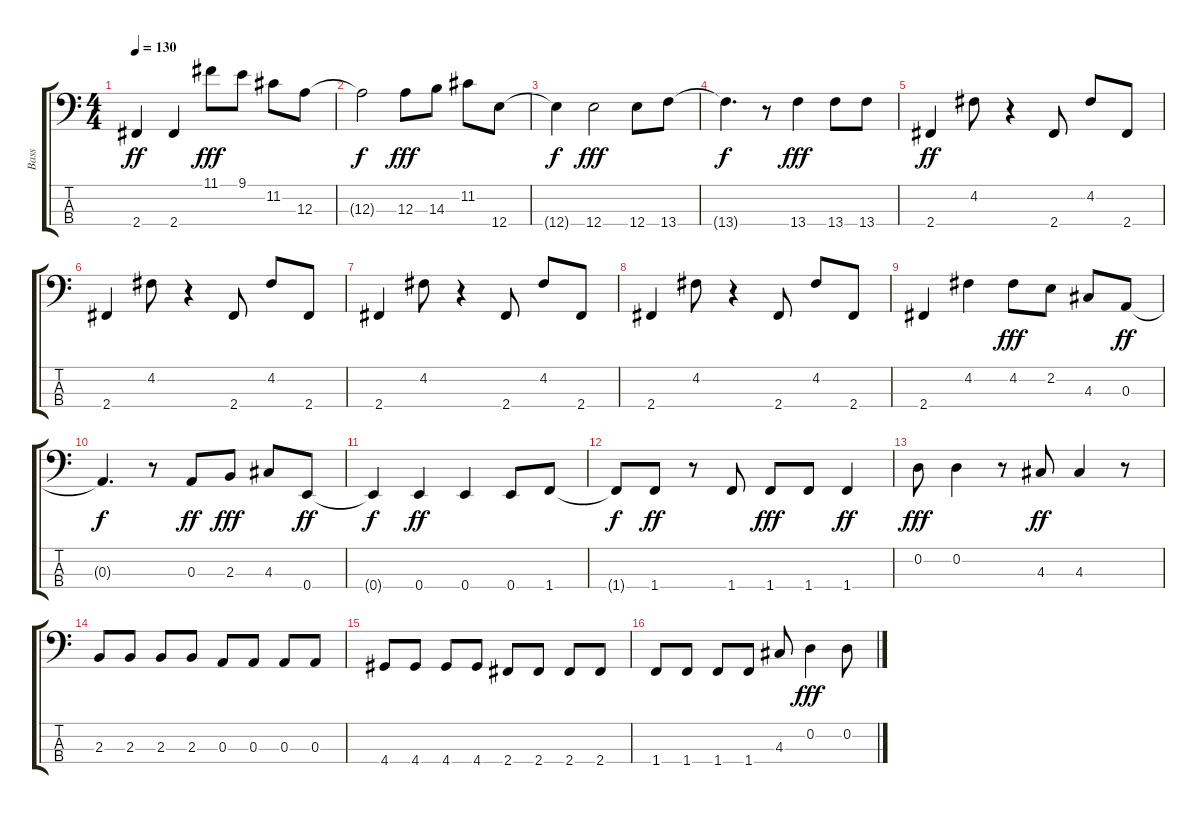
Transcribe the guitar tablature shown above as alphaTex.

\track ("Bass" "Bass") {instrument electricbassfinger}
\staff {score tabs}
\tuning (G2 D2 A1 E1) {hide}
\ts (4 4)
\tempo 130
\clef f4
\ks c
2.4.4{dy ff} 2.4.4 11.1.8{dy fff} 9.1.8 11.2.8 12.3.8 |
12.3{t}.2{dy f} 12.3.8{dy fff} 14.3.8 11.2.8 12.4.8 |
12.4{t}.4{dy f} 12.4.2{dy fff} 12.4.8 13.4.8 |
13.4{t}.4{d dy f} r.8 13.4.4{dy fff} 13.4.8 13.4.8 |
2.4.4{dy ff} 4.2.8 r.4 2.4.8 4.2.8 2.4.8 |
2.4.4 4.2.8 r.4 2.4.8 4.2.8 2.4.8 |
2.4.4 4.2.8 r.4 2.4.8 4.2.8 2.4.8 |
2.4.4 4.2.8 r.4 2.4.8 4.2.8 2.4.8 |
2.4.4 4.2.4 4.2.8{dy fff} 2.2.8 4.3.8 0.3.8{dy ff} |
0.3{t}.4{d dy f} r.8 0.3.8{dy ff} 2.3.8{dy fff} 4.3.8 0.4.8{dy ff} |
0.4{t}.4{dy f} 0.4.4{dy ff} 0.4.4 0.4.8 1.4.8 |
1.4{t}.8{dy f} 1.4.8{dy ff} r.8 1.4.8 1.4.8{dy fff} 1.4.8 1.4.4{dy ff} |
0.2.8{dy fff} 0.2.4 r.8 4.3.8{dy ff} 4.3.4 r.8 |
2.3.8 2.3.8 2.3.8 2.3.8 0.3.8 0.3.8 0.3.8 0.3.8 |
4.4.8 4.4.8 4.4.8 4.4.8 2.4.8 2.4.8 2.4.8 2.4.8 |
1.4.8 1.4.8 1.4.8 1.4.8 4.3.8 0.2.4{dy fff} 0.2.8
